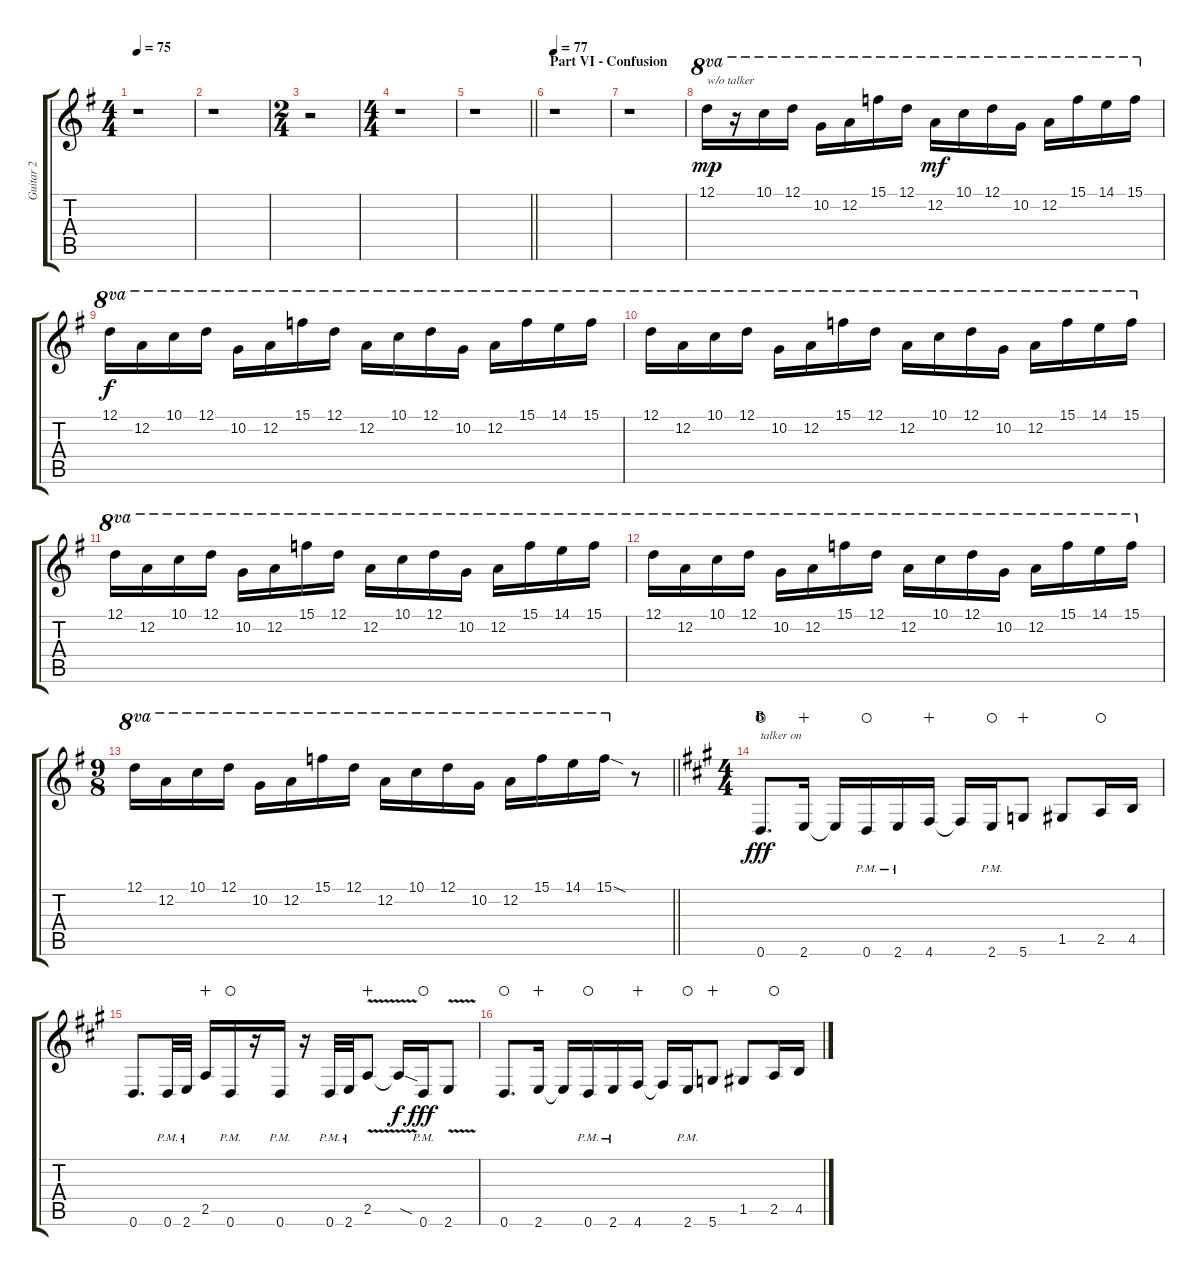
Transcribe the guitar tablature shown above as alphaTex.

\track ("Guitar 2" "Guitar 2") {instrument overdrivenguitar}
\staff {score tabs}
\tuning (D4 A3 F3 C3 G2 D2) {hide}
\ts (4 4)
\tempo 75
\clef g2
\ks eminor
r.1{dy f} |
r.1 |
\ts (2 4)
r.2 |
\ts (4 4)
r.1 |
\barLineRight lightlight
r.1 |
\section ("" "Part VI - Confusion")
\tempo 77
r.1 |
r.1 |
12.1.16{ot 8va txt "w/o talker" dy mp instrument distortionguitar} r.16{ot 8va} 10.1.16{ot 8va} 12.1.16{ot 8va} 10.2.16{ot 8va} 12.2.16{ot 8va} 15.1.16{ot 8va} 12.1.16{ot 8va} 12.2.16{ot 8va dy mf} 10.1.16{ot 8va} 12.1.16{ot 8va} 10.2.16{ot 8va} 12.2.16{ot 8va} 15.1.16{ot 8va} 14.1.16{ot 8va} 15.1.16{ot 8va} |
12.1.16{ot 8va dy f} 12.2.16{ot 8va} 10.1.16{ot 8va} 12.1.16{ot 8va} 10.2.16{ot 8va} 12.2.16{ot 8va} 15.1.16{ot 8va} 12.1.16{ot 8va} 12.2.16{ot 8va} 10.1.16{ot 8va} 12.1.16{ot 8va} 10.2.16{ot 8va} 12.2.16{ot 8va} 15.1.16{ot 8va} 14.1.16{ot 8va} 15.1.16{ot 8va} |
12.1.16{ot 8va} 12.2.16{ot 8va} 10.1.16{ot 8va} 12.1.16{ot 8va} 10.2.16{ot 8va} 12.2.16{ot 8va} 15.1.16{ot 8va} 12.1.16{ot 8va} 12.2.16{ot 8va} 10.1.16{ot 8va} 12.1.16{ot 8va} 10.2.16{ot 8va} 12.2.16{ot 8va} 15.1.16{ot 8va} 14.1.16{ot 8va} 15.1.16{ot 8va} |
12.1.16{ot 8va} 12.2.16{ot 8va} 10.1.16{ot 8va} 12.1.16{ot 8va} 10.2.16{ot 8va} 12.2.16{ot 8va} 15.1.16{ot 8va} 12.1.16{ot 8va} 12.2.16{ot 8va} 10.1.16{ot 8va} 12.1.16{ot 8va} 10.2.16{ot 8va} 12.2.16{ot 8va} 15.1.16{ot 8va} 14.1.16{ot 8va} 15.1.16{ot 8va} |
12.1.16{ot 8va} 12.2.16{ot 8va} 10.1.16{ot 8va} 12.1.16{ot 8va} 10.2.16{ot 8va} 12.2.16{ot 8va} 15.1.16{ot 8va} 12.1.16{ot 8va} 12.2.16{ot 8va} 10.1.16{ot 8va} 12.1.16{ot 8va} 10.2.16{ot 8va} 12.2.16{ot 8va} 15.1.16{ot 8va} 14.1.16{ot 8va} 15.1.16{ot 8va} |
\ts (9 8)
\barLineRight lightlight
12.1.16{ot 8va} 12.2.16{ot 8va} 10.1.16{ot 8va} 12.1.16{ot 8va beam split} 10.2.16{ot 8va} 12.2.16{ot 8va beam merge} 15.1.16{ot 8va} 12.1.16{ot 8va beam split} 12.2.16{ot 8va} 10.1.16{ot 8va} 12.1.16{ot 8va} 10.2.16{ot 8va} 12.2.16{ot 8va} 15.1.16{ot 8va} 14.1.16{ot 8va} 15.1{sod}.16{ot 8va} r.8 |
\ts (4 4)
\section ("" "B")
\ks f#minor
0.6.8{d txt "talker on" dy fff waho} 2.6.16{wahc} 2.6{t}.16 0.6{pm}.16{waho} 2.6{pm}.16 4.6.16{wahc} 4.6{t}.16 2.6{pm}.16{waho} 5.6.8{wahc} 1.5.8 2.5.16{waho} 4.5.16 |
0.6.8{d} 0.6{pm}.32 2.6{pm}.32 2.5.16{wahc} 0.6{pm}.16{waho} r.16 0.6{pm}.16 r.16 0.6{pm}.32 2.6{pm}.32 2.5{v}.8{wahc} 2.5{sod t}.16{dy f} 0.6{pm}.16{dy fff waho} 2.6{v}.8 |
0.6.8{d waho} 2.6.16{wahc} 2.6{t}.16 0.6{pm}.16{waho} 2.6{pm}.16 4.6.16{wahc} 4.6{t}.16 2.6{pm}.16{waho} 5.6.8{wahc} 1.5.8 2.5.16{waho} 4.5.16
